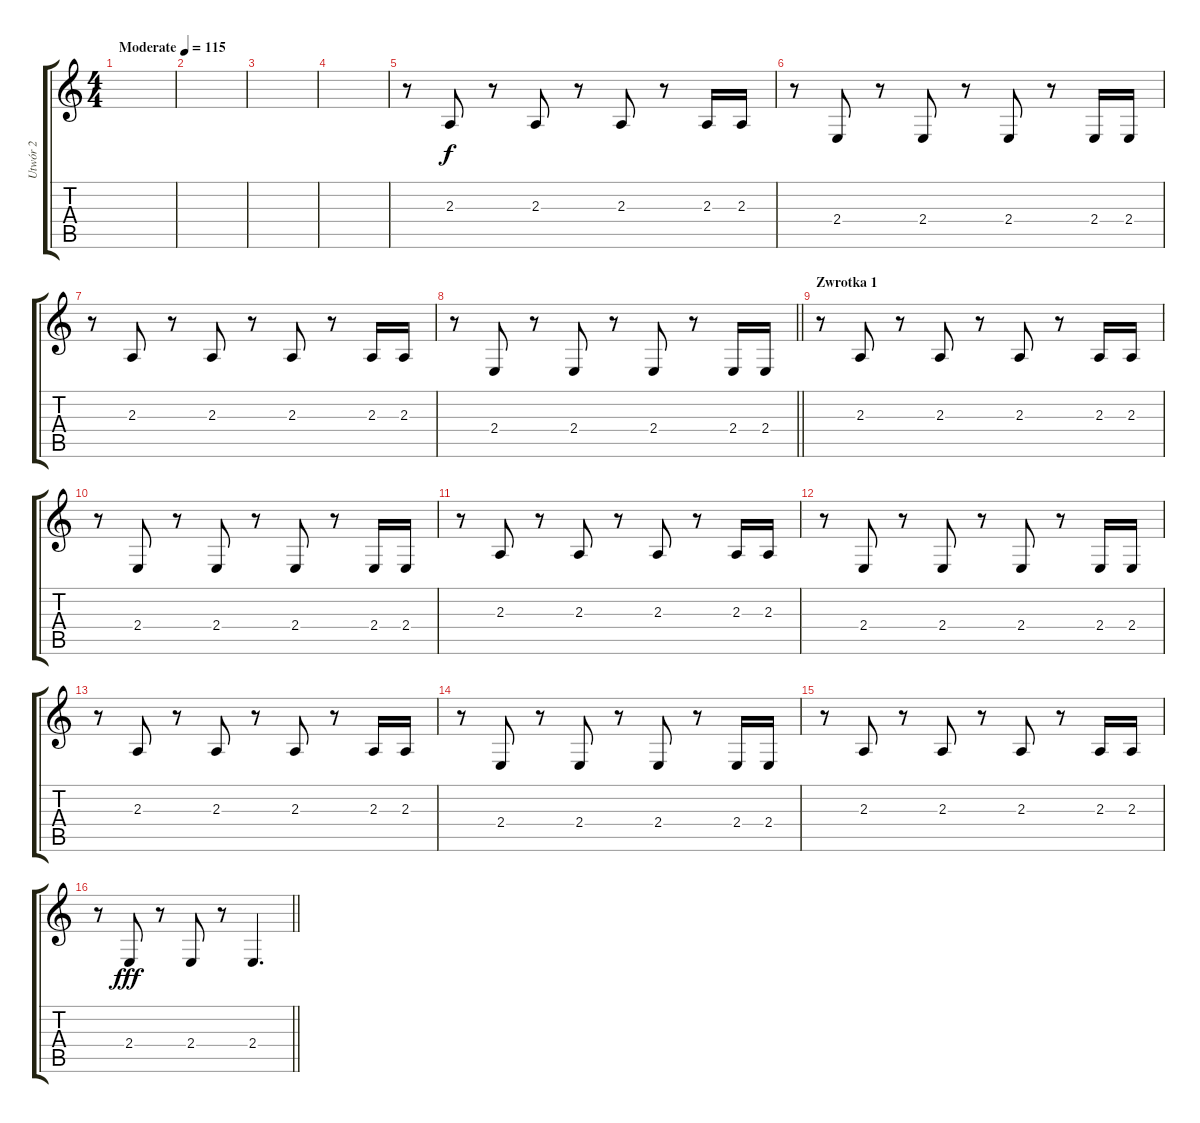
\track ("Utwór 2" "Utwór 2") {instrument brasssection}
\staff {score tabs}
\tuning (E4 B3 G3 D3 A2 E2) {hide}
\ts (4 4)
\tempo (115 "Moderate")
\clef g2
\ks c
|
|
|
|
r.8 2.3.8 r.8 2.3.8 r.8 2.3.8 r.8 2.3.16 2.3.16 |
r.8 2.4.8 r.8 2.4.8 r.8 2.4.8 r.8 2.4.16 2.4.16 |
r.8 2.3.8 r.8 2.3.8 r.8 2.3.8 r.8 2.3.16 2.3.16 |
\barLineRight lightlight
r.8 2.4.8 r.8 2.4.8 r.8 2.4.8 r.8 2.4.16 2.4.16 |
\section ("" "Zwrotka 1")
r.8 2.3.8 r.8 2.3.8 r.8 2.3.8 r.8 2.3.16 2.3.16 |
r.8 2.4.8 r.8 2.4.8 r.8 2.4.8 r.8 2.4.16 2.4.16 |
r.8 2.3.8 r.8 2.3.8 r.8 2.3.8 r.8 2.3.16 2.3.16 |
r.8 2.4.8 r.8 2.4.8 r.8 2.4.8 r.8 2.4.16 2.4.16 |
r.8 2.3.8 r.8 2.3.8 r.8 2.3.8 r.8 2.3.16 2.3.16 |
r.8 2.4.8 r.8 2.4.8 r.8 2.4.8 r.8 2.4.16 2.4.16 |
r.8 2.3.8 r.8 2.3.8 r.8 2.3.8 r.8 2.3.16 2.3.16 |
\barLineRight lightlight
r.8 2.4.8{dy fff} r.8 2.4.8 r.8 2.4.4{d}
